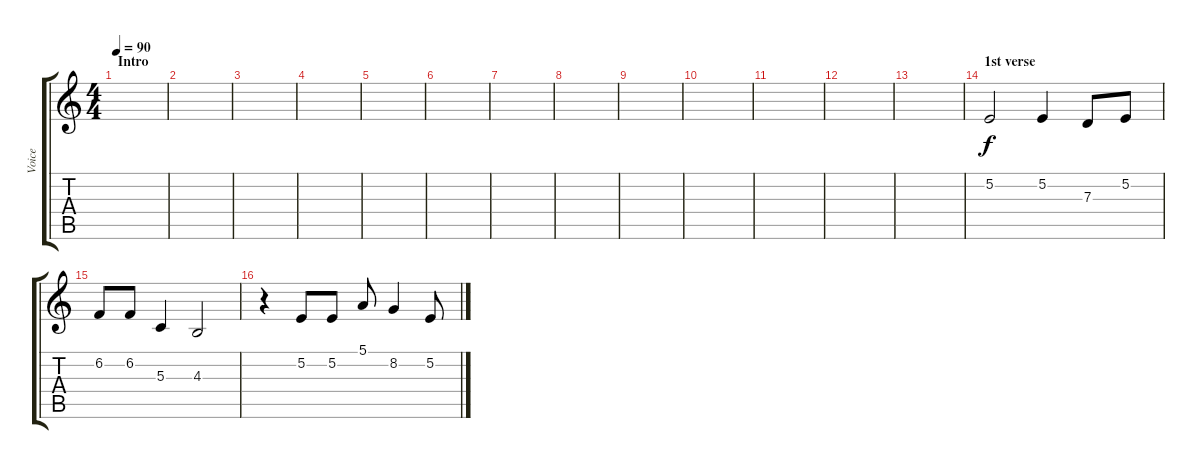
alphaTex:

\track ("Voice" "Voice") {instrument percussiveorgan}
\staff {score tabs}
\tuning (E4 B3 G3 D3 A2 E2) {hide}
\ts (4 4)
\section ("" "Intro")
\tempo 90
\clef g2
\ks c
|
|
|
|
|
|
|
|
|
|
|
|
|
\section ("" "1st verse")
5.2.2 5.2.4 7.3.8 5.2.8 |
6.2.8 6.2.8 5.3.4 4.3.2 |
r.4 5.2.8 5.2.8 5.1.8 8.2.4 5.2.8
